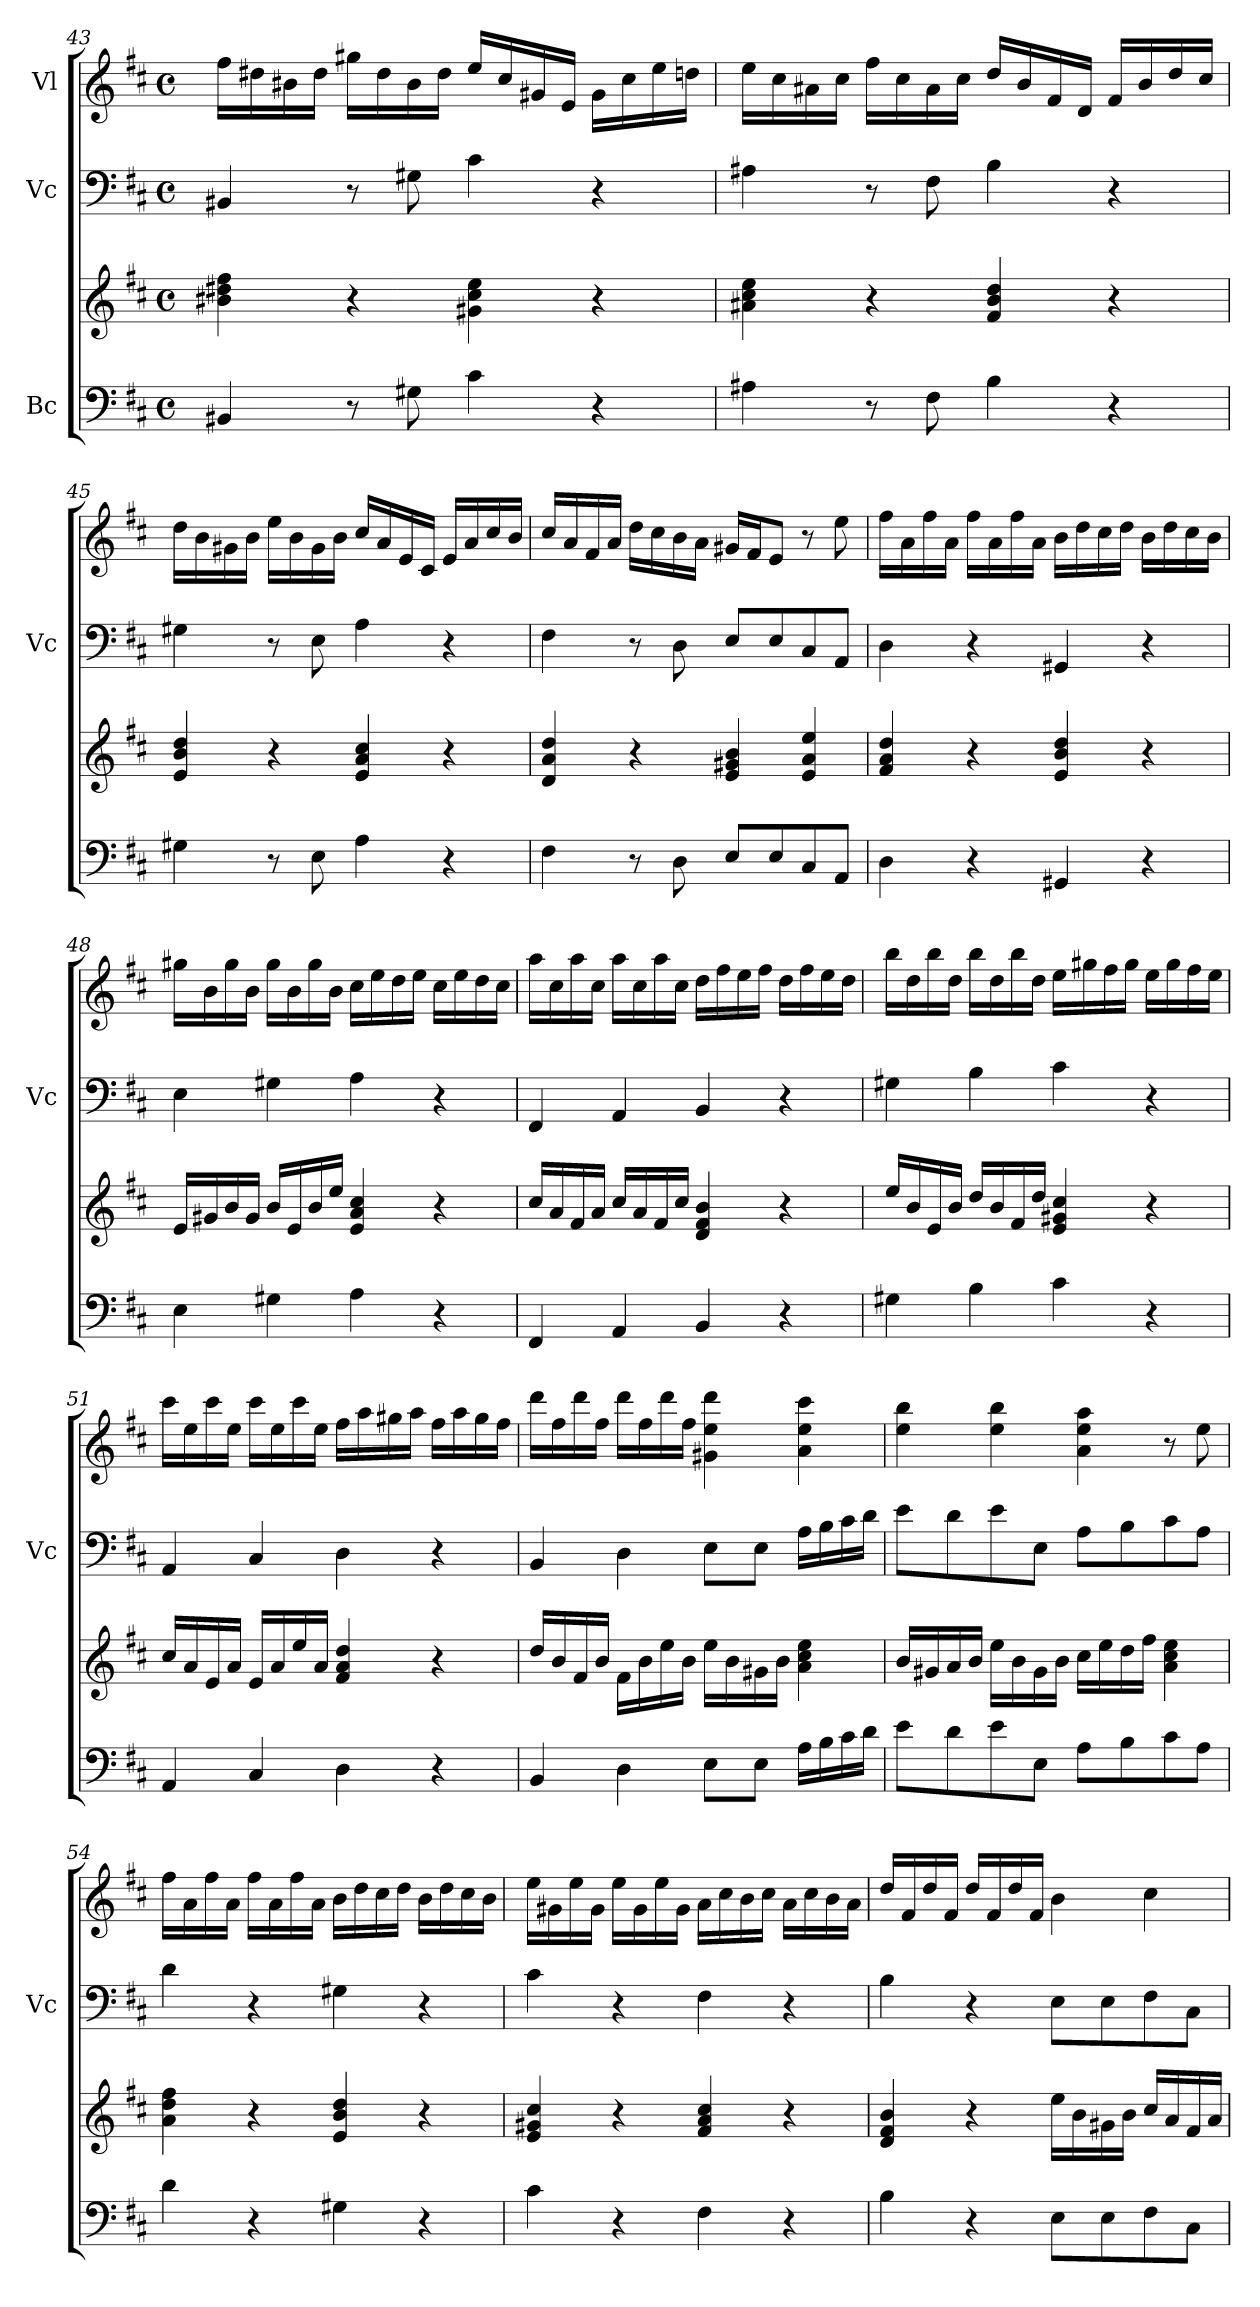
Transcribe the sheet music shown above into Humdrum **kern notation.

**kern	**kern	**kern	**kern
*part3	*part3	*part2	*part1
*staff4	*staff3	*staff2	*staff1
*I"Bc	*	*I"Vc	*I"Vl
*	*	*I'Vc	*
*clefF4	*clefG2	*clefF4	*clefG2
*k[f#c#]	*k[f#c#]	*k[f#c#]	*k[f#c#]
*M4/4	*M4/4	*M4/4	*M4/4
*met(c)	*met(c)	*met(c)	*met(c)
=43	=43	=43	=43
4BB#X/	4b#X\ 4dd#X\ 4ff#\	4BB#X/	16ff#\LL
.	.	.	16dd#X\
.	.	.	16b#X\
.	.	.	16dd#\JJ
8r	4r	8r	16gg#X\LL
.	.	.	16dd#\
8G#X\	.	8G#X\	16b#\
.	.	.	16dd#\JJ
4c#\	4g#X\ 4cc#\ 4ee\	4c#\	16ee/LL
.	.	.	16cc#/
.	.	.	16g#X/
.	.	.	16e/JJ
4r	4r	4r	16g#\LL
.	.	.	16cc#\
.	.	.	16ee\
.	.	.	16ddn\JJ
!!LO:PB:g=z
=44	=44	=44	=44
4A#X\	4a#X\ 4cc#\ 4ee\	4A#X\	16ee\LL
.	.	.	16cc#\
.	.	.	16a#X\
.	.	.	16cc#\JJ
8r	4r	8r	16ff#\LL
.	.	.	16cc#\
8F#\	.	8F#\	16a#\
.	.	.	16cc#\JJ
4B\	4f#/ 4b/ 4dd/	4B\	16dd/LL
.	.	.	16b/
.	.	.	16f#/
.	.	.	16d/JJ
4r	4r	4r	16f#/LL
.	.	.	16b/
.	.	.	16dd/
.	.	.	16cc#/JJ
=45	=45	=45	=45
4G#X\	4e/ 4b/ 4dd/	4G#X\	16dd\LL
.	.	.	16b\
.	.	.	16g#X\
.	.	.	16b\JJ
8r	4r	8r	16ee\LL
.	.	.	16b\
8E\	.	8E\	16g#\
.	.	.	16b\JJ
4A\	4e/ 4a/ 4cc#/	4A\	16cc#/LL
.	.	.	16a/
.	.	.	16e/
.	.	.	16c#/JJ
4r	4r	4r	16e/LL
.	.	.	16a/
.	.	.	16cc#/
.	.	.	16b/JJ
=46	=46	=46	=46
4F#\	4d/ 4a/ 4dd/	4F#\	16cc#/LL
.	.	.	16a/
.	.	.	16f#/
.	.	.	16a/JJ
8r	4r	8r	16dd\LL
.	.	.	16cc#\
8D\	.	8D\	16b\
.	.	.	16a\JJ
8E/L	4e/ 4g#X/ 4b/	8E/L	16g#X/LL
.	.	.	16f#/J
8E/	.	8E/	8e/J
8C#/	4e/ 4a/ 4ee/	8C#/	8r
8AA/J	.	8AA/J	8ee\
!!LO:LB:g=z
=47	=47	=47	=47
4D\	4f#/ 4a/ 4dd/	4D\	16ff#\LL
.	.	.	16a\
.	.	.	16ff#\
.	.	.	16a\JJ
4r	4r	4r	16ff#\LL
.	.	.	16a\
.	.	.	16ff#\
.	.	.	16a\JJ
4GG#X/	4e/ 4b/ 4dd/	4GG#X/	16b\LL
.	.	.	16dd\
.	.	.	16cc#\
.	.	.	16dd\JJ
4r	4r	4r	16b\LL
.	.	.	16dd\
.	.	.	16cc#\
.	.	.	16b\JJ
=48	=48	=48	=48
4E\	16e/LL	4E\	16gg#X\LL
.	16g#X/	.	16b\
.	16b/	.	16gg#\
.	16g#/JJ	.	16b\JJ
4G#X\	16b/LL	4G#X\	16gg#\LL
.	16e/	.	16b\
.	16b/	.	16gg#\
.	16ee/JJ	.	16b\JJ
4A\	4e/ 4a/ 4cc#/	4A\	16cc#\LL
.	.	.	16ee\
.	.	.	16dd\
.	.	.	16ee\JJ
4r	4r	4r	16cc#\LL
.	.	.	16ee\
.	.	.	16dd\
.	.	.	16cc#\JJ
=49	=49	=49	=49
4FF#/	16cc#/LL	4FF#/	16aa\LL
.	16a/	.	16cc#\
.	16f#/	.	16aa\
.	16a/JJ	.	16cc#\JJ
4AA/	16cc#/LL	4AA/	16aa\LL
.	16a/	.	16cc#\
.	16f#/	.	16aa\
.	16cc#/JJ	.	16cc#\JJ
4BB/	4d/ 4f#/ 4b/	4BB/	16dd\LL
.	.	.	16ff#\
.	.	.	16ee\
.	.	.	16ff#\JJ
4r	4r	4r	16dd\LL
.	.	.	16ff#\
.	.	.	16ee\
.	.	.	16dd\JJ
!!LO:LB:g=z
=50	=50	=50	=50
4G#X\	16ee/LL	4G#X\	16bb\LL
.	16b/	.	16dd\
.	16e/	.	16bb\
.	16b/JJ	.	16dd\JJ
4B\	16dd/LL	4B\	16bb\LL
.	16b/	.	16dd\
.	16f#/	.	16bb\
.	16dd/JJ	.	16dd\JJ
4c#\	4e/ 4g#X/ 4cc#/	4c#\	16ee\LL
.	.	.	16gg#X\
.	.	.	16ff#\
.	.	.	16gg#\JJ
4r	4r	4r	16ee\LL
.	.	.	16gg#\
.	.	.	16ff#\
.	.	.	16ee\JJ
=51	=51	=51	=51
4AA/	16cc#/LL	4AA/	16ccc#\LL
.	16a/	.	16ee\
.	16e/	.	16ccc#\
.	16a/JJ	.	16ee\JJ
4C#/	16e/LL	4C#/	16ccc#\LL
.	16a/	.	16ee\
.	16ee/	.	16ccc#\
.	16a/JJ	.	16ee\JJ
4D\	4f#/ 4a/ 4dd/	4D\	16ff#\LL
.	.	.	16aa\
.	.	.	16gg#X\
.	.	.	16aa\JJ
4r	4r	4r	16ff#\LL
.	.	.	16aa\
.	.	.	16gg#\
.	.	.	16ff#\JJ
=52	=52	=52	=52
4BB/	16dd/LL	4BB/	16ddd\LL
.	16b/	.	16ff#\
.	16f#/	.	16ddd\
.	16b/JJ	.	16ff#\JJ
4D\	16f#\LL	4D\	16ddd\LL
.	16b\	.	16ff#\
.	16ee\	.	16ddd\
.	16b\JJ	.	16ff#\JJ
8E\L	16ee\LL	8E\L	4g#X\ 4ee\ 4ddd\
.	16b\	.	.
8E\J	16g#X\	8E\J	.
.	16b\JJ	.	.
16A\LL	4a\ 4cc#\ 4ee\	16A\LL	4a\ 4ee\ 4ccc#\
16B\	.	16B\	.
16c#\	.	16c#\	.
16d\JJ	.	16d\JJ	.
!!LO:PB:g=z
=53	=53	=53	=53
8e\L	16b/LL	8e\L	4ee\ 4bb\
.	16g#X/	.	.
8d\	16a/	8d\	.
.	16b/JJ	.	.
8e\	16ee\LL	8e\	4ee\ 4bb\
.	16b\	.	.
8E\J	16g#\	8E\J	.
.	16b\JJ	.	.
8A\L	16cc#\LL	8A\L	4a\ 4ee\ 4aa\
.	16ee\	.	.
8B\	16dd\	8B\	.
.	16ff#\JJ	.	.
8c#\	4a\ 4cc#\ 4ee\	8c#\	8r
8A\J	.	8A\J	8ee\
=54	=54	=54	=54
4d\	4a\ 4dd\ 4ff#\	4d\	16ff#\LL
.	.	.	16a\
.	.	.	16ff#\
.	.	.	16a\JJ
4r	4r	4r	16ff#\LL
.	.	.	16a\
.	.	.	16ff#\
.	.	.	16a\JJ
4G#X\	4e/ 4b/ 4dd/	4G#X\	16b\LL
.	.	.	16dd\
.	.	.	16cc#\
.	.	.	16dd\JJ
4r	4r	4r	16b\LL
.	.	.	16dd\
.	.	.	16cc#\
.	.	.	16b\JJ
=55	=55	=55	=55
4c#\	4e/ 4g#X/ 4cc#/	4c#\	16ee\LL
.	.	.	16g#X\
.	.	.	16ee\
.	.	.	16g#\JJ
4r	4r	4r	16ee\LL
.	.	.	16g#\
.	.	.	16ee\
.	.	.	16g#\JJ
4F#\	4f#/ 4a/ 4cc#/	4F#\	16a\LL
.	.	.	16cc#\
.	.	.	16b\
.	.	.	16cc#\JJ
4r	4r	4r	16a\LL
.	.	.	16cc#\
.	.	.	16b\
.	.	.	16a\JJ
!!LO:LB:g=z
=56	=56	=56	=56
4B\	4d/ 4f#/ 4b/	4B\	16dd/LL
.	.	.	16f#/
.	.	.	16dd/
.	.	.	16f#/JJ
4r	4r	4r	16dd/LL
.	.	.	16f#/
.	.	.	16dd/
.	.	.	16f#/JJ
8E\L	16ee\LL	8E\L	4b\
.	16b\	.	.
8E\	16g#X\	8E\	.
.	16b\JJ	.	.
8F#\	16cc#/LL	8F#\	4cc#\
.	16a/	.	.
8C#\J	16f#/	8C#\J	.
.	16a/JJ	.	.
=	=	=	=
*-	*-	*-	*-
